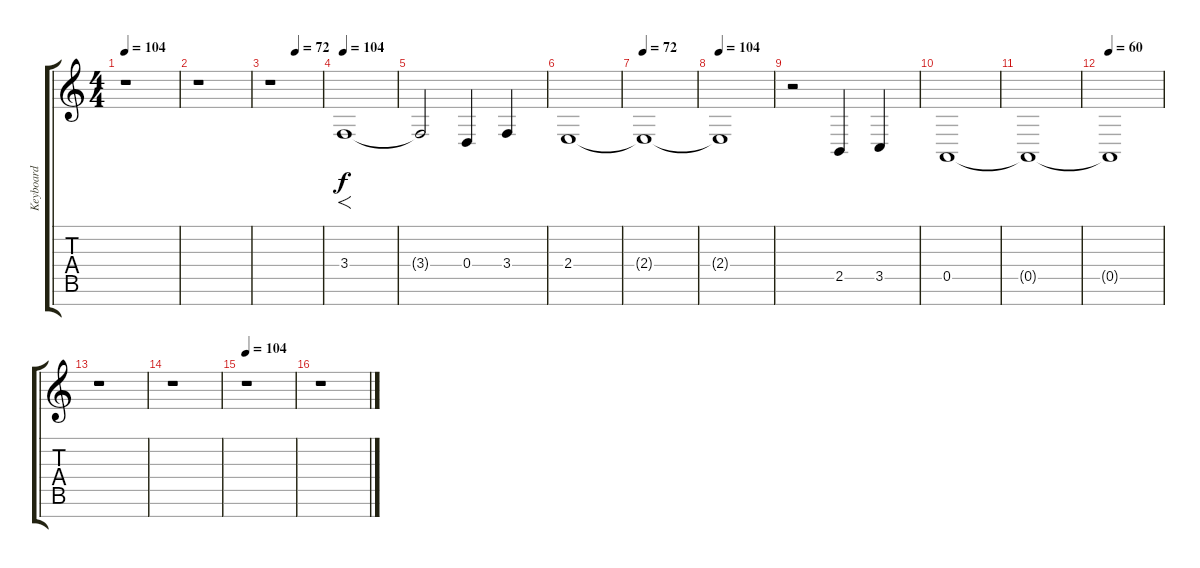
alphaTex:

\track ("Keyboard" "Keyboard") {instrument pad2warm}
\staff {score tabs}
\tuning (E4 B3 G3 D3 A2 E2 B1) {hide}
\ts (4 4)
\tempo 104
\clef g2
\ks c
r.1{dy f} |
r.1 |
\tempo (72 0.5)
r.1 |
\tempo 104
3.4.1{f volume 12} |
3.4{t}.2 0.4.4 3.4.4 |
2.4.1{volume 2} |
\tempo 72
2.4{t}.1 |
\tempo 104
2.4{t}.1 |
r.2 2.5.4{volume 12} 3.5.4 |
0.5.1{volume 3} |
0.5{t}.1 |
\tempo 60
0.5{t}.1 |
r.1 |
r.1 |
\tempo 104
r.1 |
r.1
